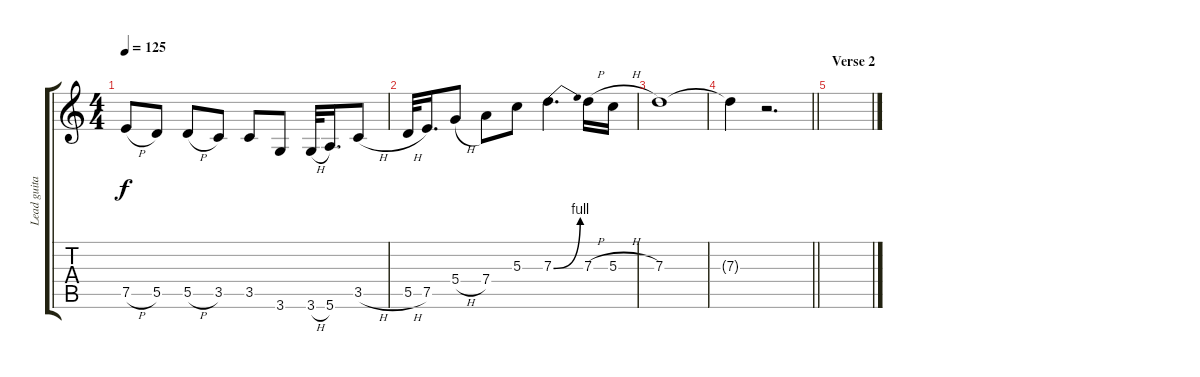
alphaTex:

\track ("Lead guitar 1" "Lead guita") {instrument overdrivenguitar}
\staff {score tabs}
\tuning (E4 B3 G3 D3 A2 E2) {hide}
\ts (4 4)
\tempo 125
\clef g2
\ks c
7.5{h}.8{dy f} 5.5.8 5.5{h}.8 3.5.8 3.5.8 3.6.8 3.6{h}.32 5.6.16{d} 3.5{h}.8 |
5.5{h}.32 7.5.16{d} 5.4{h}.8 7.4.8 5.3.8 7.3{be (bend 0 0 60 4)}.4{d} 7.3{h}.16 5.3{h}.16 |
7.3.1 |
\barLineRight lightlight
7.3{t}.4 r.2{d} |
\section ("" "Verse 2")
